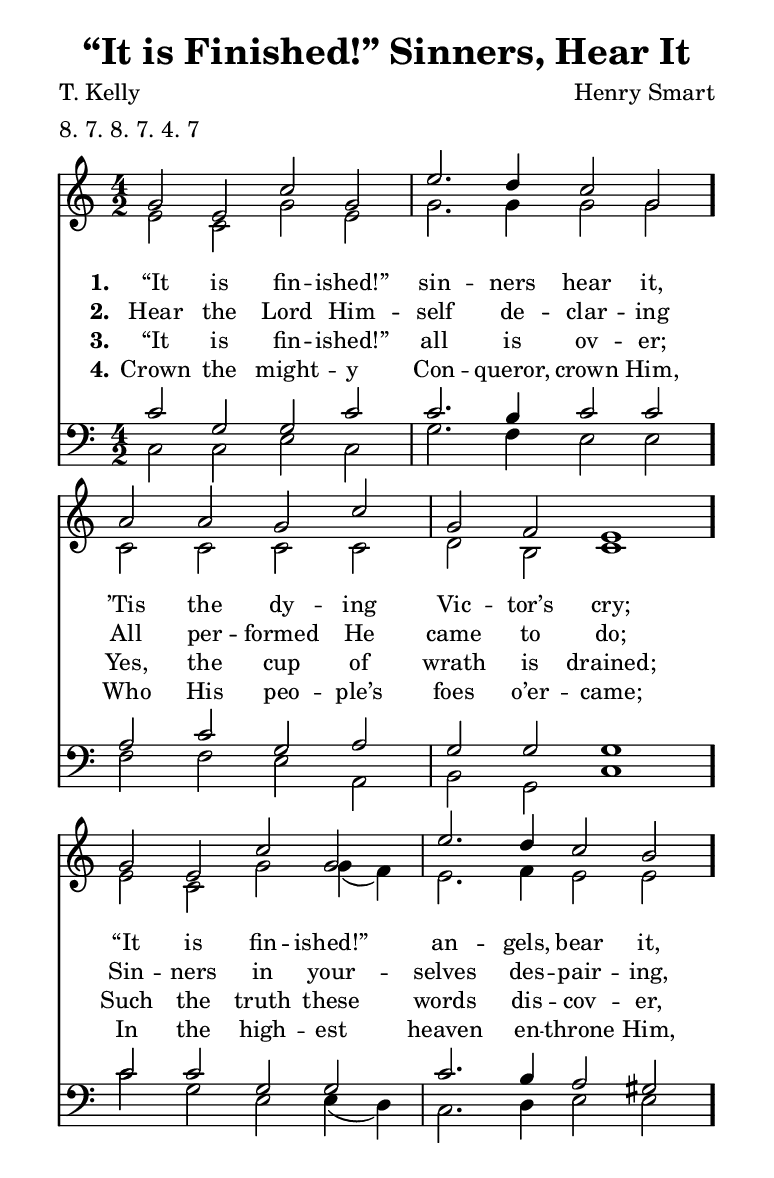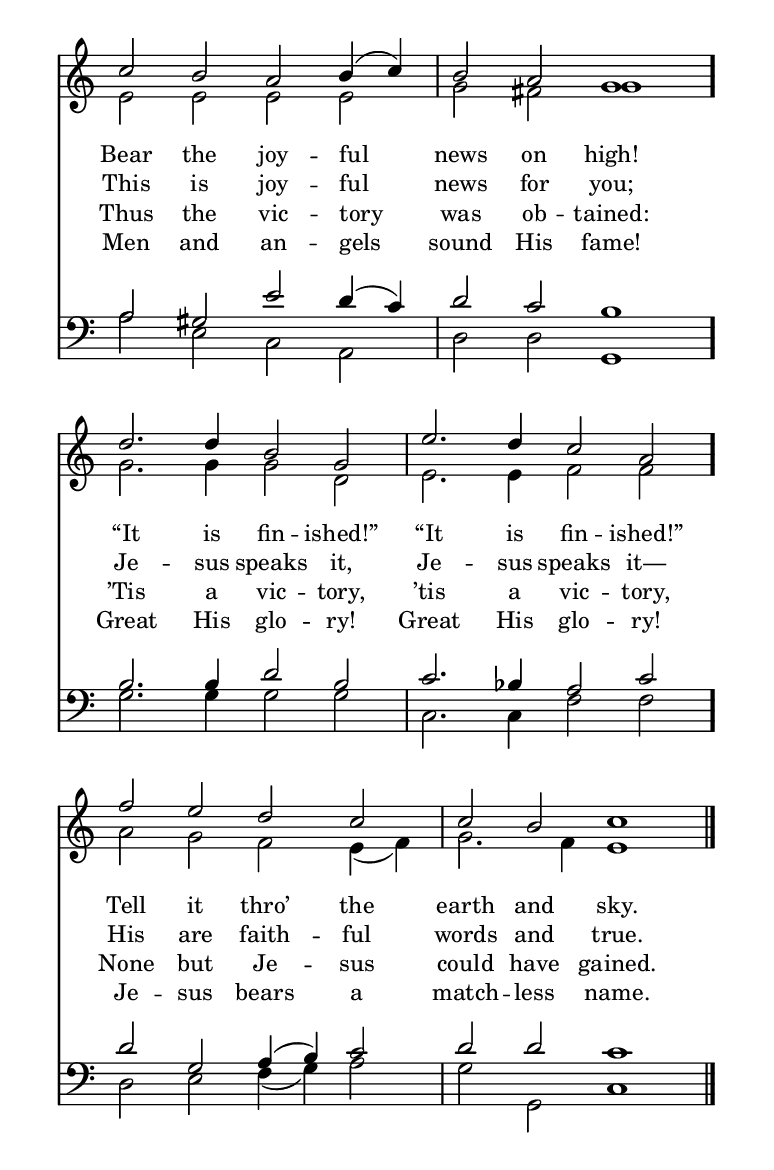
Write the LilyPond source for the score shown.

\include "common/global.ily"
\paper {
  \include "common/paper.ily"
  ragged-bottom = ##t
  ragged-last-bottom = ##t
  systems-per-page = 3
  %page-count = ##f
}

\header{
  hymnnumber = "81"
  title = "“It is Finished!” Sinners, Hear It"
  tunename = "Regent Square"
  meter = "8. 7. 8. 7. 4. 7"
  poet = "T. Kelly"
  composer = "Henry Smart"
  %copyright = ""
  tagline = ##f
}

% for fermata in MIDI
ta = { \tempo 4=170 }
tb = { \tempo 4=85  }

patternAA = { c2 c2 c2 c2      | c2. c4 c2 c2 }
patternAB = { c2 c2 c2 c4( c4) | c2. c4 c2 c2 }

patternBA = { c2 c2 c2 c2      | c2  c2 c1 }
patternBB = { c2 c2 c2 c4( c4) | c2  c2 c1 }
patternBC = { c2 c2 c2 c4( c4) | c2. c4 c1 }
patternBD = { c2 c2 c4( c4) c2 | c2  c2 c1 }

patternCA = { c2. c4 c2 c2 }

global = {
  \include "common/overrides.ily"
  \override Staff.TimeSignature.style = #'()
  \time 4/2
  \override Score.MetronomeMark.transparent = ##t % hide all fermata changes too
  \ta
  \key c \major
  %\partial 4
  \autoBeamOff
}

notesSoprano = {
\global
\relative c'' {

  \changePitch \patternAA { g e c' g | e' d c g }
  \changePitch \patternBA { a a g c | g f e }
  \changePitch \patternAA { g e c' g | e' d c b }
  \changePitch \patternBB { c b a b c | b a g }
  \changePitch \patternCA { d' d b g | e' d c a }
  \changePitch \patternBA { f' e d c | c b c }

  \bar "|."

}
}

notesAlto = {
\global
\relative e' {

  \changePitch \patternAA { e c g' e | g g g g }
  \changePitch \patternBA { c, c c c | d b c }
  \changePitch \patternAB { e c g' g f | e f e e }
  \changePitch \patternBA { e e e e | g fis g }
  \changePitch \patternCA { g g g d | e e f f }
  \changePitch \patternBC { a g f e f | g f e }

}
}

notesTenor = {
\global
\relative a {

  \changePitch \patternAA { c g g c | c b c c }
  \changePitch \patternBA { a c g a | g g g }
  \changePitch \patternAA { c c g g | c b a gis }
  \changePitch \patternBB { a gis e' d c | d c b }
  \changePitch \patternCA { b b d b | c bes a c }
  \changePitch \patternBD { d g, a b c | d d c }

}
}

notesBass = {
\global
\relative f {

  \changePitch \patternAA { c c e c | g' f e e }
  \changePitch \patternBA { f f e a, | b g c }
  \changePitch \patternAB { c' g e e d | c d e e }
  \changePitch \patternBA { a e c a | d d g, }
  \changePitch \patternCA { g' g g g | c, c f f }
  \changePitch \patternBD { d e f g a | g g, c }

}
}

wordsA = \lyricmode {
\set stanza = "1."

“It is fin -- ished!” sin -- ners hear it, \bar "."
’Tis the dy -- ing Vic -- tor’s cry; \bar "." \break
“It is fin -- ished!” an -- gels, bear it, \bar "."
Bear the joy -- ful news on high! \bar "." \break
% each segment of the 4-beat line should appear only once in the TXT output, to
% accomodate other tunes
“It is fin -- ished!” %{HIDE>%} “It is fin -- ished!” %{<HIDE%} \bar "."
Tell it thro’ the earth and sky. \bar "." \break

}

wordsB = \lyricmode {
\set stanza = "2."

Hear the Lord Him -- self de -- clar -- ing
All per -- formed He came to do;
Sin -- ners in your -- selves des -- pair -- ing,
This is joy -- ful news for you;
%{HIDE>%} Je -- sus speaks it, %{<HIDE%} Je -- sus speaks it—
His are faith -- ful words and true.

}

wordsC = \lyricmode {
\set stanza = "3."

“It is fin -- ished!” all is ov -- er;
Yes, the cup of wrath is drained;
Such the truth these words dis -- cov -- er,
Thus the vic -- tory was ob -- tained:
’Tis a vic -- tory, %{HIDE>%} ’tis a vic -- tory, %{<HIDE%}
None but Je -- sus could have gained.

}

wordsD = \lyricmode {
\set stanza = "4."

Crown the might -- y Con -- queror, crown Him,
Who His peo -- ple’s foes o’er -- came;
In the high -- est heaven en -- throne Him,
Men and an -- gels sound His fame!
%{HIDE>%} Great His glo -- ry! %{<HIDE%} Great His glo -- ry!
Je -- sus bears a match -- less name.

}

\score {
  \context ChoirStaff <<
    \context Staff = upper <<
      \set ChoirStaff.systemStartDelimiter = #'SystemStartBar
      \context Voice  = sopranos { \voiceOne << \notesSoprano >> }
      \context Voice  = altos { \voiceTwo << \notesAlto >> }
      \context Lyrics = one   \lyricsto sopranos \wordsA
      \context Lyrics = two   \lyricsto sopranos \wordsB
      \context Lyrics = three \lyricsto sopranos \wordsC
      \context Lyrics = four  \lyricsto sopranos \wordsD
    >>
    \context Staff = men <<
      \clef bass
      \context Voice  = tenors { \voiceOne << \notesTenor >> }
      \context Voice  = basses { \voiceTwo << \notesBass >> }
    >>
  >>
  \layout {
    \include "common/layout.ily"
  }
  \midi{
    \include "common/midi.ily"
  }
}

\version "2.18.0"  % necessary for upgrading to future LilyPond versions.

% vi:set et ts=2 sw=2 ai nocindent syntax=lilypond
